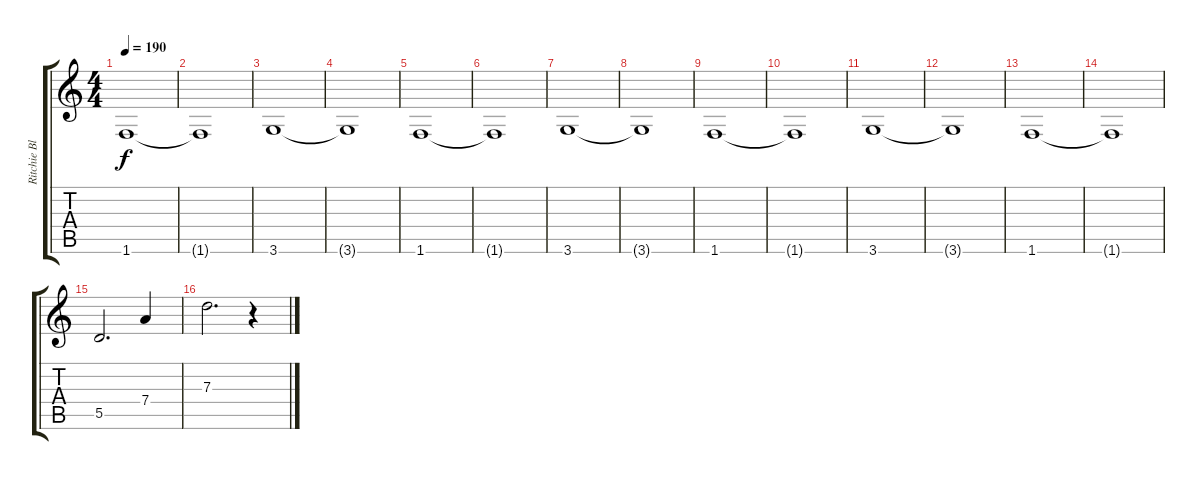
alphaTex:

\track ("Ritchie Blackmore" "Ritchie Bl") {instrument overdrivenguitar}
\staff {score tabs}
\tuning (E4 B3 G3 D3 A2 E2) {hide}
\ts (4 4)
\tempo 190
\clef g2
\ks c
1.6.1{dy f} |
1.6{t}.1 |
3.6.1 |
3.6{t}.1 |
1.6.1 |
1.6{t}.1 |
3.6.1 |
3.6{t}.1 |
1.6.1 |
1.6{t}.1 |
3.6.1 |
3.6{t}.1 |
1.6.1 |
1.6{t}.1 |
5.5.2{d} 7.4.4 |
7.3.2{d} r.4
